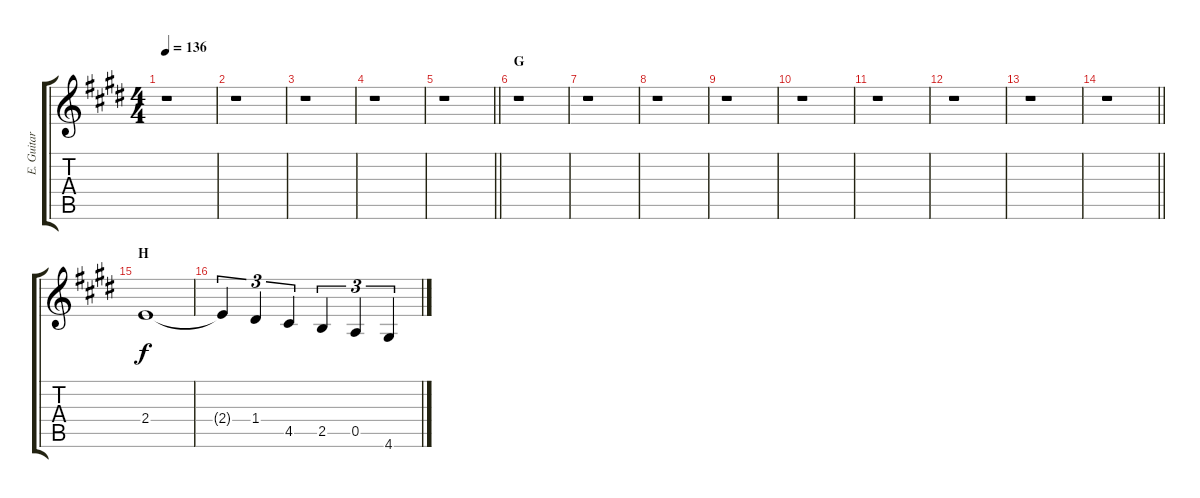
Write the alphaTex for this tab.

\track ("E. Guitar I" "E. Guitar ") {instrument overdrivenguitar}
\staff {score tabs}
\tuning (E4 B3 G3 D3 A2 E2) {hide}
\ts (4 4)
\tempo 136
\clef g2
\ks e
r.1{dy f} |
r.1 |
r.1 |
r.1 |
\barLineRight lightlight
r.1 |
\section ("" "G")
r.1 |
r.1 |
r.1 |
r.1 |
r.1 |
r.1 |
r.1 |
r.1 |
\barLineRight lightlight
r.1 |
\section ("" "H")
2.4.1 |
2.4{t}.4{tu (3 2)} 1.4.4{tu (3 2)} 4.5.4{tu (3 2)} 2.5.4{tu (3 2)} 0.5.4{tu (3 2)} 4.6.4{tu (3 2)}
